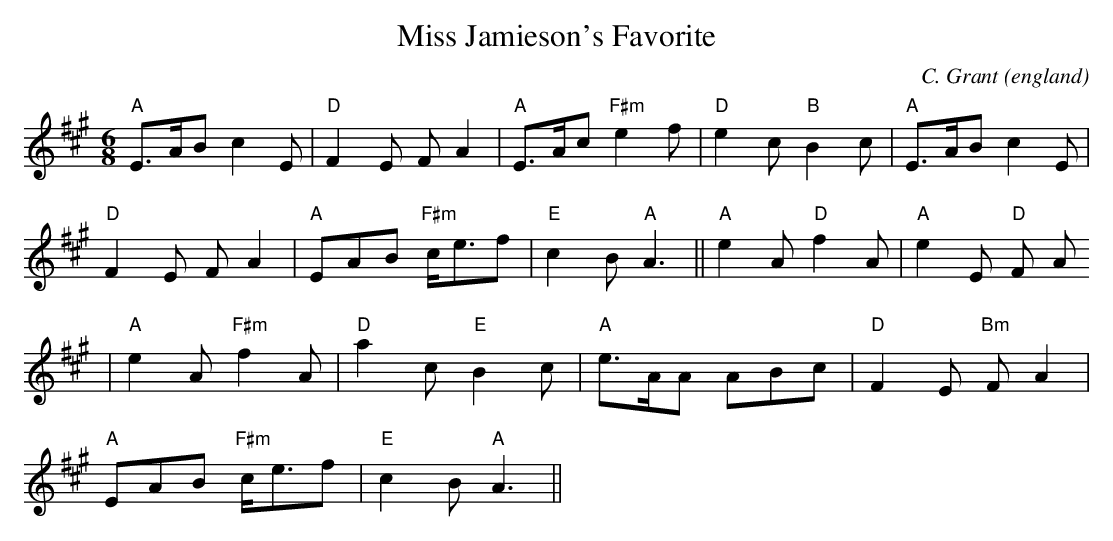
X:1
T:Miss Jamieson's Favorite
O:england
M:6/8
L:1/8
C:C. Grant
K:A
"A"E>AB c2E|"D"F2E F A2|"A"E>Ac "F#m"e2f|"D"e2c "B"B2 c|"A"E>AB c2E|
"D"F2E F A2|"A"EAB "F#m"c<ef|"E"c2 B "A"A3||"A"e2A "D"f2A|"A"e2 E "D"F A
2|
"A"e2A "F#m"f2A|"D"a2 c "E"B2c|"A"e>AA ABc|"D"F2 E "Bm"F A2|
"A"EAB "F#m"c<ef|"E"c2 B "A"A3||
